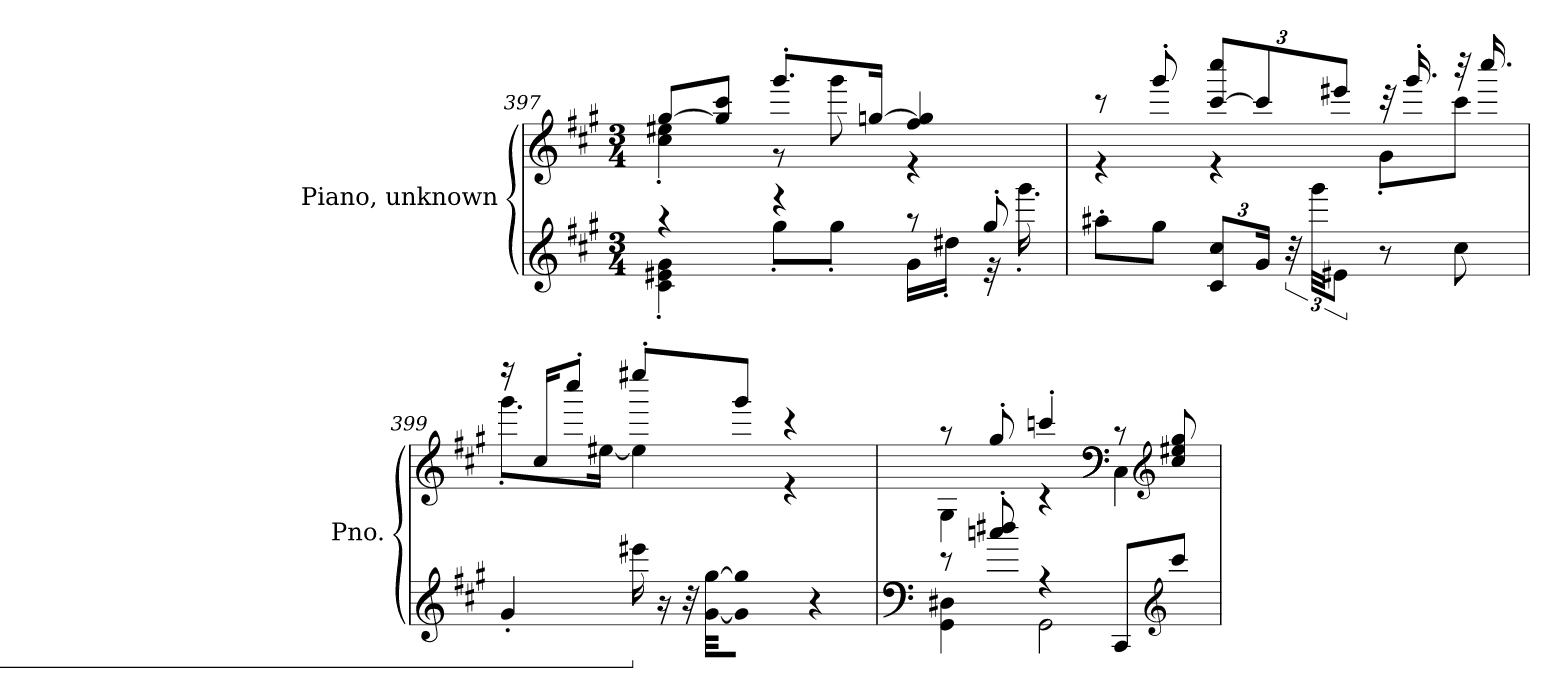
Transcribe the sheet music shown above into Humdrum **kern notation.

**kern	**kern
*part1	*part1
*staff2	*staff1
*I"Piano, unknown	*
*I'Pno.	*
!!LO:LB:g=z
*clefG2	*clefG2
*k[f#c#g#]	*k[f#c#g#]
*M3/4	*M3/4
=397	=397
*^	*^
4r	4c#\' 4e#X\' 4g#\'	[8gg#/L	4cc#\' 4ee#X\'
.	.	8gg#/] 8ccc#/J	.
4r	8gg#'\L	8.ggg#'/L	8r
.	8gg#'\J	.	8ggg#\
.	.	[16ggn/Jk	.
8r	16g#\LL	4ff#/ 4gg/]	4r
.	16dd#X'\JJ	.	.
8gg#'/	32r	.	.
.	16.ggg#'\	.	.
*v	*v	*	*
=398	=398	=398
8aa#X'\L	8r	4r
8gg#\J	8ggg#'/	.
*Xbrackettup	*Xbrackettup	*
12c#/ 12cc#/L	[12ccc#/ 12cccc#/L	4r
24g#/Jk	12ccc#/]	.
*brackettup	*	*
48r	.	.
48ggg#\KKL	.	.
12e#X\J	12eee#X/J	.
8r	32r	8g#'\L
.	16.ggg#'/	.
8cc#\	32r	8ccc#\J
.	16.cccc#/	.
=399	=399	=399
4g#'/	16r	8.ggg#'\L
.	16cc#/KL	.
.	8cccc#'/J	.
.	.	[16ee#X\Jk
24eee#X\	8eeee#X'/L	4ee#\]
24r	.	.
48r	.	.
[48g#\ [48gg#\KKL	.	.
8g#\] 8gg#\]J	8ggg#/J	.
4r	4r	4r
!!LO:LB:g=z	!!
=400	=400	=400
*clefF4	*	*
*^	*	*
8r	4GG#\ 4D#X\	8r	4G#\
8ccn/' 8dd#X/'	.	8gg#'/	.
4r	2GG#\	4cccn'/	4r
*	*	*clefF4	*
8CC#/L	.	8r	4C#\
*clefG2	*	*clefG2	*
8ccc#/J	.	8cc#/ 8ee#X/ 8gg#/	.
*v	*v	*	*
*	*v	*v
=	=
*-	*-
